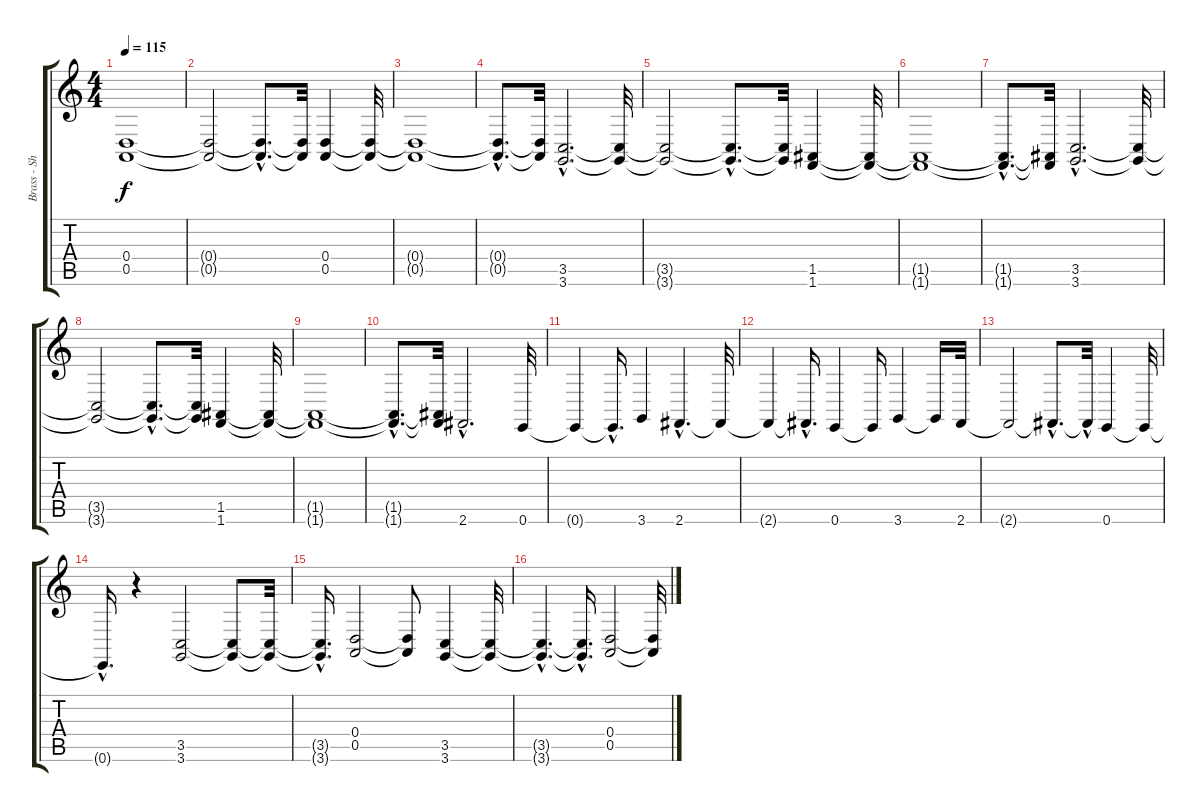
\track ("Brass - Sherinian" "Brass - Sh") {instrument synthbrass2}
\staff {score tabs}
\tuning (E4 B3 G3 D3 A2 E2) {hide}
\ts (4 4)
\tempo 115
\clef g2
\ks c
(0.4{t} 0.5{t}).1{dy f} |
(0.4{t} 0.5{t}).2 (0.4{hac t} 0.5{hac t}).8{d} (0.4{t} 0.5{t}).32 (0.4 0.5).4 (0.4{t} 0.5{t}).32 |
(0.4{t} 0.5{t}).1 |
(0.4{hac t} 0.5{hac t}).8{d} (0.4{t} 0.5{t}).32 (3.5{hac} 3.6{hac}).2{d} (3.5{t} 3.6{t}).32 |
(3.5{t} 3.6{t}).2 (3.5{hac t} 3.6{hac t}).8{d} (3.5{t} 3.6{t}).32 (1.5 1.6).4 (1.5{t} 1.6{t}).32 |
(1.5{t} 1.6{t}).1 |
(1.5{hac t} 1.6{hac t}).8{d} (1.5{t} 1.6{t}).32 (3.5{hac} 3.6{hac}).2{d} (3.5{t} 3.6{t}).32 |
(3.5{t} 3.6{t}).2 (3.5{hac t} 3.6{hac t}).8{d} (3.5{t} 3.6{t}).32 (1.5 1.6).4 (1.5{t} 1.6{t}).32 |
(1.5{t} 1.6{t}).1 |
(1.5{hac t} 1.6{hac t}).8{d} (1.5{t} 1.6{t}).32 2.6{hac}.2{d} 0.6.32 |
0.6{t}.4 0.6{hac t}.16{d} 3.6.4 2.6{hac}.4{d} 2.6{t}.32 |
2.6{t}.4 2.6{hac t}.16{d} 0.6.4 0.6{t}.16 3.6.4 3.6{t}.16 2.6.32 |
2.6{t}.2 2.6{hac t}.8{d} 2.6{hac t}.32 0.6.4 0.6{t}.32 |
0.6{hac t}.16{d} r.4 (3.5 3.6).2 (3.5{t} 3.6{t}).8 (3.5{t} 3.6{t}).32 |
(3.5{hac t} 3.6{hac t}).16{d} (0.4 0.5).2 (0.4{t} 0.5{t}).8 (3.5 3.6).4 (3.5{t} 3.6{t}).32 |
(3.5{hac t} 3.6{hac t}).4{d} (3.5{hac t} 3.6{hac t}).16{d} (0.4 0.5).2 (0.4{t} 0.5{t}).32
